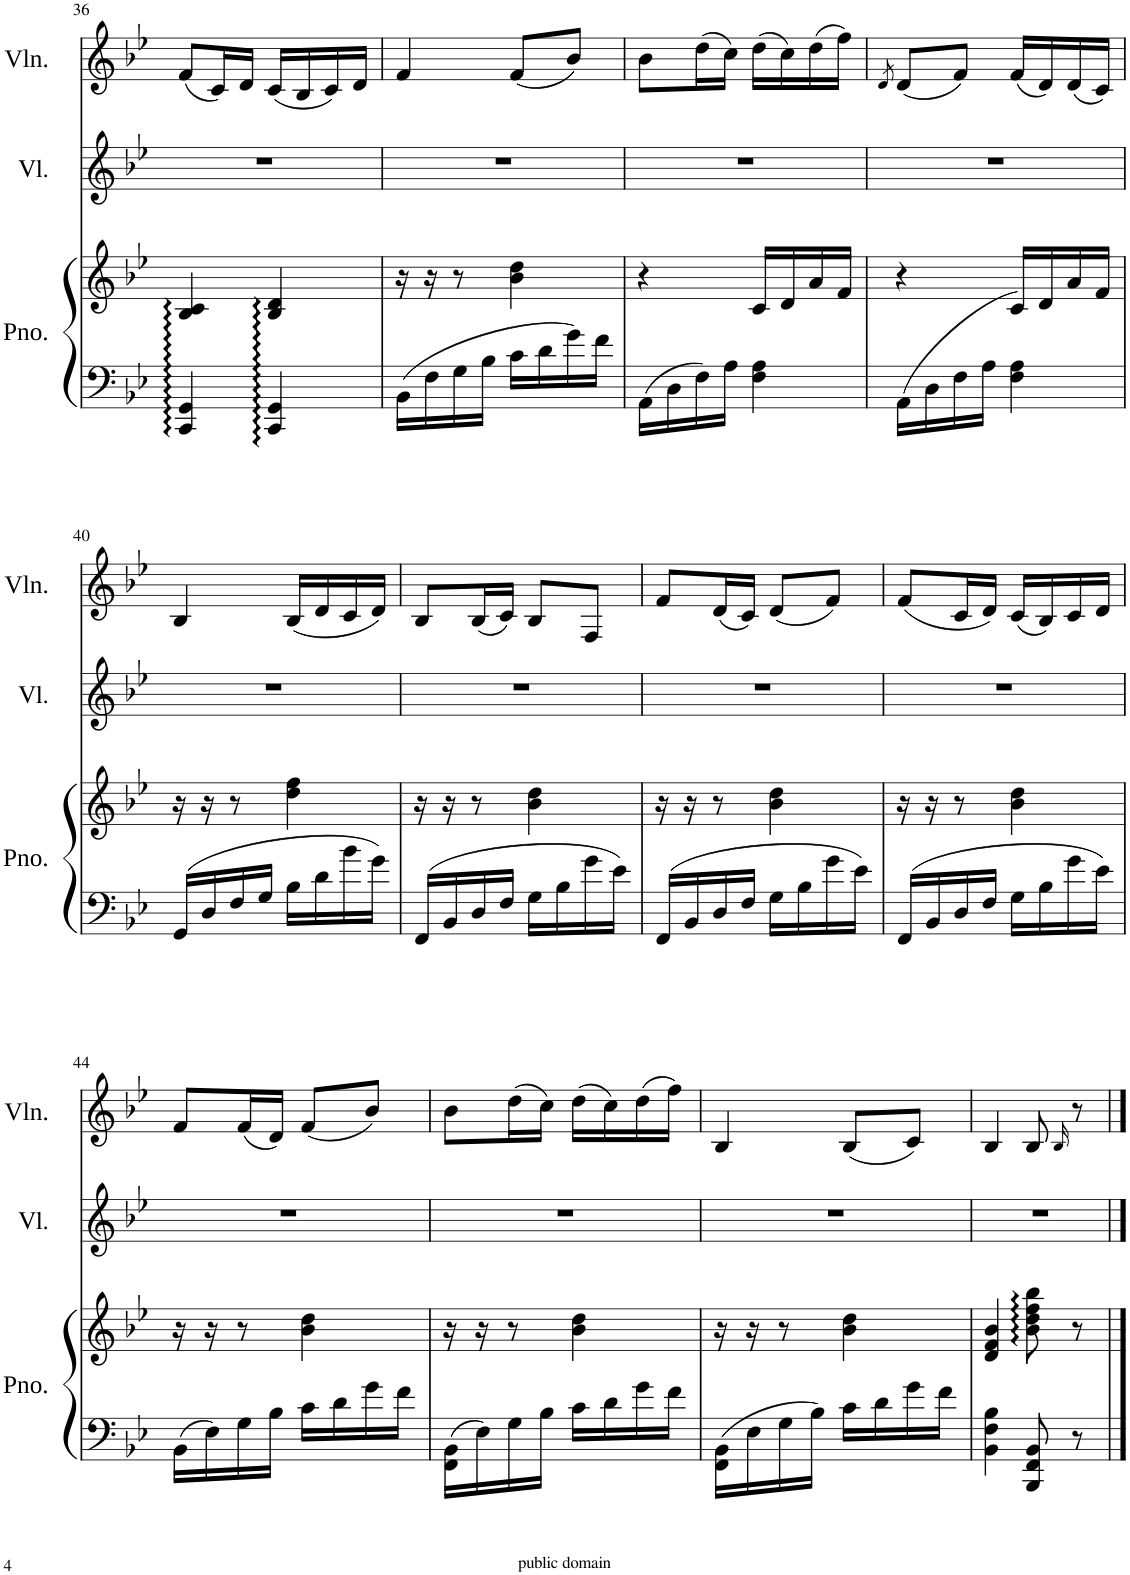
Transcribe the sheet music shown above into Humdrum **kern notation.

**kern	**kern	**kern	**kern
*part3	*part3	*part2	*part1
*staff4	*staff3	*staff2	*staff1
*I"Piano	*	*I"Violine	*I"Violin
*I'Pno.	*	*I'Vl.	*I'Vln.
!!LO:PB:g=z
*clefF4	*clefG2	*clefG2	*clefG2
*k[b-e-]	*k[b-e-]	*k[b-e-]	*k[b-e-]
*M2/4	*M2/4	*M2/4	*M2/4
=36	=36	=36	=36
4CC/ 4GG/	4B-/ 4c/	2r	(8f/L
.	.	.	16c/L)
.	.	.	16d/JJ
4CC/ 4GG/	4B-/ 4d/	.	(16c/LL
.	.	.	16B-/
.	.	.	16c/)
.	.	.	16d/JJ
=37	=37	=37	=37
16BB-\LL	16r	2r	4f/
16F\	16r	.	.
16G\	8r	.	.
16B-\JJ	.	.	.
16c\LL	4b-\ 4dd\	.	(8f/L
16d\	.	.	.
16g\	.	.	8b-/J)
16f\JJ	.	.	.
=38	=38	=38	=38
16AA\LL	4r	2r	8b-\L
16D\	.	.	.
16F\	.	.	(16dd\L
16A\JJ	.	.	16cc\JJ)
4F\ 4A\	16c/LL	.	(16dd\LL
.	16d/	.	16cc\)
.	16a/	.	(16dd\
.	16f/JJ	.	16ff\JJ)
=39	=39	=39	=39
.	.	.	8qd/
16AA\LL	4r	2r	(8d/L
16D\	.	.	.
16F\	.	.	8f/J)
16A\JJ	.	.	.
4F\ 4A\	(16c/LL	.	(16f/LL
.	16d/	.	16d/)
.	16a/	.	(16d/
.	16f/JJ	.	16c/JJ)
!!LO:LB:g=z
=40	=40	=40	=40
16GG/LL	16r	2r	4B-/
16D/	16r	.	.
16F/	8r	.	.
16G/JJ	.	.	.
16B-\LL	4dd\ 4ff\	.	(16B-/LL
16d\	.	.	16d/
16b-\	.	.	16c/
16g\JJ	.	.	16d/JJ)
=41	=41	=41	=41
16FF/LL	16r	2r	8B-/L
16BB-/	16r	.	.
16D/	8r	.	(16B-/L
16F/JJ	.	.	16c/JJ)
16G\LL	4b-\ 4dd\	.	8B-/L
16B-\	.	.	.
16g\	.	.	8F/J
16e-\JJ	.	.	.
=42	=42	=42	=42
16FF/LL	16r	2r	8f/L
16BB-/	16r	.	.
16D/	8r	.	(16d/L
16F/JJ	.	.	16c/JJ)
16G\LL	4b-\ 4dd\	.	(8d/L
16B-\	.	.	.
16g\	.	.	8f/J)
16e-\JJ	.	.	.
=43	=43	=43	=43
16FF/LL	16r	2r	(8f/L
16BB-/	16r	.	.
16D/	8r	.	16c/L
16F/JJ	.	.	16d/JJ)
16G\LL	4b-\ 4dd\	.	(16c/LL
16B-\	.	.	16B-/)
16g\	.	.	16c/
16e-\JJ	.	.	16d/JJ
!!LO:LB:g=z
=44	=44	=44	=44
16BB-\LL	16r	2r	8f/L
16E-\	16r	.	.
16G\	8r	.	(16f/L
16B-\JJ	.	.	16d/JJ)
16c\LL	4b-\ 4dd\	.	(8f/L
16d\	.	.	.
16g\	.	.	8b-/J)
16f\JJ	.	.	.
=45	=45	=45	=45
16FF\ 16BB-\LL	16r	2r	8b-\L
16E-\	16r	.	.
16G\	8r	.	(16dd\L
16B-\JJ	.	.	16cc\JJ)
16c\LL	4b-\ 4dd\	.	(16dd\LL
16d\	.	.	16cc\)
16g\	.	.	(16dd\
16f\JJ	.	.	16ff\JJ)
=46	=46	=46	=46
16FF\ 16BB-\LL	16r	2r	4B-/
16E-\	16r	.	.
16G\	8r	.	.
16B-\JJ	.	.	.
16c\LL	4b-\ 4dd\	.	(8B-/L
16d\	.	.	.
16g\	.	.	8c/J)
16f\JJ	.	.	.
=47	=47	=47	=47
4BB-\ 4F\ 4B-\	4d/ 4f/ 4b-/	2r	4B-/
8BBB-/ 8FF/ 8BB-/	8b-\ 8dd\ 8ff\ 8bb-\	.	8B-/
.	.	.	16qB-/
8r	8r	.	8r
==	==	==	==
*-	*-	*-	*-
